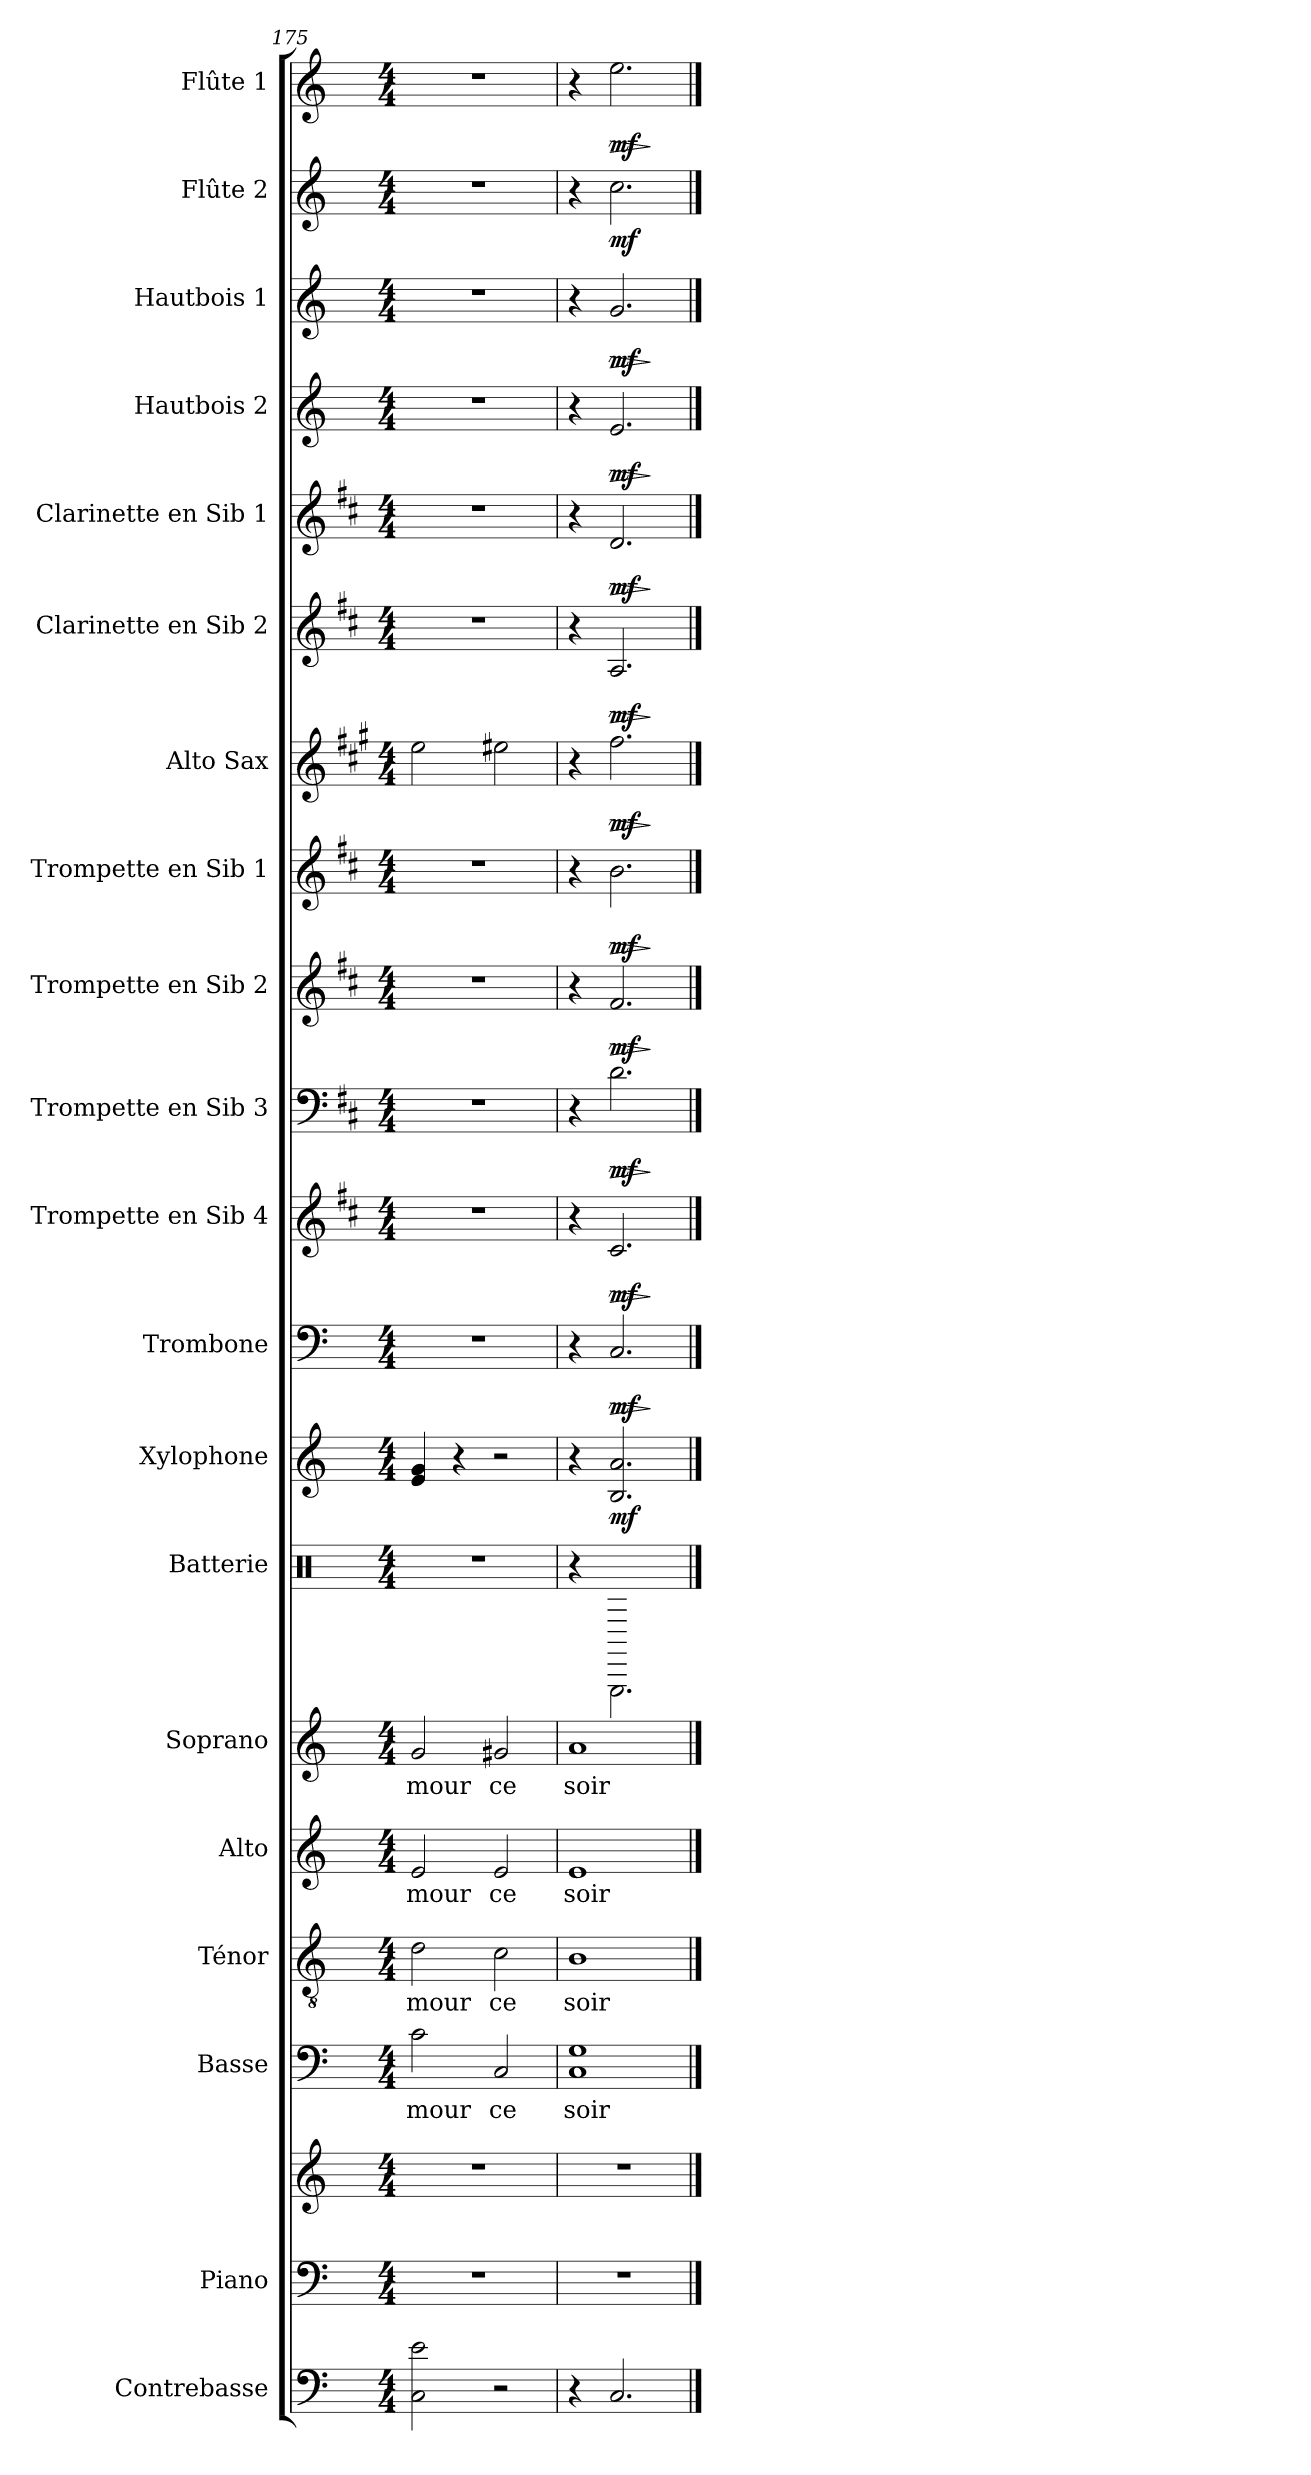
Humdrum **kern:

**kern	**kern	**kern	**kern	**text	**kern	**text	**kern	**text	**kern	**text	**kern	**kern	**dynam	**kern	**dynam	**kern	**dynam	**kern	**dynam	**kern	**dynam	**kern	**dynam	**kern	**dynam	**kern	**dynam	**kern	**dynam	**kern	**dynam	**kern	**dynam	**kern	**dynam	**kern	**dynam
*part20	*part19	*part19	*part18	*part18	*part17	*part17	*part16	*part16	*part15	*part15	*part14	*part13	*part13	*part12	*part12	*part11	*part11	*part10	*part10	*part9	*part9	*part8	*part8	*part7	*part7	*part6	*part6	*part5	*part5	*part4	*part4	*part3	*part3	*part2	*part2	*part1	*part1
*staff21	*staff20	*staff19	*staff18	*staff18	*staff17	*staff17	*staff16	*staff16	*staff15	*staff15	*staff14	*staff13	*staff13	*staff12	*staff12	*staff11	*staff11	*staff10	*staff10	*staff9	*staff9	*staff8	*staff8	*staff7	*staff7	*staff6	*staff6	*staff5	*staff5	*staff4	*staff4	*staff3	*staff3	*staff2	*staff2	*staff1	*staff1
*I"Contrebasse	*I"Piano	*	*I"Basse	*	*I"Ténor	*	*I"Alto	*	*I"Soprano	*	*I"Batterie	*I"Xylophone	*	*I"Trombone	*	*I"Trompette en Sib 4	*	*I"Trompette en Sib 3	*	*I"Trompette en Sib 2	*	*I"Trompette en Sib 1	*	*I"Alto Sax	*	*I"Clarinette en Sib 2	*	*I"Clarinette en Sib 1	*	*I"Hautbois 2	*	*I"Hautbois 1	*	*I"Flûte 2	*	*I"Flûte 1	*
*I'Cb.	*I'Pno	*	*I'Ba.	*	*I'T	*	*I'A	*	*I'S	*	*I'Batt.	*I'Xyl.	*	*I'Trb.	*	*I'Trp. (Sib) 4	*	*I'Trp. (Sib) 3	*	*I'Trp. (Sib) 2	*	*I'Trp. (Sib) 1	*	*I'A. Sx.	*	*I'Cl. (Sib) 2	*	*I'Cl. (Sib) 1	*	*I'Hb. 2	*	*I'Hb. 1	*	*I'Fl. 2	*	*I'Fl. 1	*
*clefF4	*clefF4	*clefG2	*clefF4	*	*clefGv2	*	*clefG2	*	*clefG2	*	*clefX	*clefG2	*	*clefF4	*	*clefG2	*	*clefF4	*	*clefG2	*	*clefG2	*	*clefG2	*	*clefG2	*	*clefG2	*	*clefG2	*	*clefG2	*	*clefG2	*	*clefG2	*
*ITrd7c12	*	*	*	*	*	*	*	*	*	*	*	*ITrd-7c-12	*	*	*	*ITrd1c2	*	*ITrd1c2	*	*ITrd1c2	*	*ITrd1c2	*	*ITrd5c9	*	*ITrd1c2	*	*ITrd1c2	*	*	*	*	*	*	*	*	*
*k[]	*k[]	*k[]	*k[]	*	*k[]	*	*k[]	*	*k[]	*	*k[]	*k[]	*	*k[]	*	*k[]	*	*k[]	*	*k[]	*	*k[]	*	*k[]	*	*k[]	*	*k[]	*	*k[]	*	*k[]	*	*k[]	*	*k[]	*
*C:	*C:	*C:	*C:	*	*C:	*	*C:	*	*C:	*	*C:	*C:	*	*C:	*	*C:	*	*C:	*	*C:	*	*C:	*	*C:	*	*C:	*	*C:	*	*C:	*	*C:	*	*C:	*	*C:	*
*M4/4	*M4/4	*M4/4	*M4/4	*	*M4/4	*	*M4/4	*	*M4/4	*	*M4/4	*M4/4	*	*M4/4	*	*M4/4	*	*M4/4	*	*M4/4	*	*M4/4	*	*M4/4	*	*M4/4	*	*M4/4	*	*M4/4	*	*M4/4	*	*M4/4	*	*M4/4	*
=175	=175	=175	=175	=175	=175	=175	=175	=175	=175	=175	=175	=175	=175	=175	=175	=175	=175	=175	=175	=175	=175	=175	=175	=175	=175	=175	=175	=175	=175	=175	=175	=175	=175	=175	=175	=175	=175
!	!	!	!	!LO:LY:b	!	!	!	!	!	!	!	!	!	!	!	!	!	!	!	!	!	!	!	!	!	!	!	!	!	!	!	!	!	!	!	!	!
!	!	!	!	!	!	!LO:LY:b	!	!	!	!	!	!	!	!	!	!	!	!	!	!	!	!	!	!	!	!	!	!	!	!	!	!	!	!	!	!	!
!	!	!	!	!	!	!	!	!LO:LY:b	!	!	!	!	!	!	!	!	!	!	!	!	!	!	!	!	!	!	!	!	!	!	!	!	!	!	!	!	!
!	!	!	!	!	!	!	!	!	!	!LO:LY:b	!	!	!	!	!	!	!	!	!	!	!	!	!	!	!	!	!	!	!	!	!	!	!	!	!	!	!
2CC\ 2E\	1r	1r	2c\	mour	2d\	mour	2e/	mour	2g/	mour	1r	4ee/ 4gg/	.	1r	.	1r	.	1r	.	1r	.	1r	.	2g\	.	1r	.	1r	.	1r	.	1r	.	1r	.	1r	.
.	.	.	.	.	.	.	.	.	.	.	.	4r	.	.	.	.	.	.	.	.	.	.	.	.	.	.	.	.	.	.	.	.	.	.	.	.	.
!	!	!	!	!LO:LY:b	!	!	!	!	!	!	!	!	!	!	!	!	!	!	!	!	!	!	!	!	!	!	!	!	!	!	!	!	!	!	!	!	!
!	!	!	!	!	!	!LO:LY:b	!	!	!	!	!	!	!	!	!	!	!	!	!	!	!	!	!	!	!	!	!	!	!	!	!	!	!	!	!	!	!
!	!	!	!	!	!	!	!	!LO:LY:b	!	!	!	!	!	!	!	!	!	!	!	!	!	!	!	!	!	!	!	!	!	!	!	!	!	!	!	!	!
!	!	!	!	!	!	!	!	!	!	!LO:LY:b	!	!	!	!	!	!	!	!	!	!	!	!	!	!	!	!	!	!	!	!	!	!	!	!	!	!	!
2r	.	.	2C/	ce	2c\	ce	2e/	ce	2g#X/	ce	.	2r	.	.	.	.	.	.	.	.	.	.	.	2g#X\	.	.	.	.	.	.	.	.	.	.	.	.	.
=176	=176	=176	=176	=176	=176	=176	=176	=176	=176	=176	=176	=176	=176	=176	=176	=176	=176	=176	=176	=176	=176	=176	=176	=176	=176	=176	=176	=176	=176	=176	=176	=176	=176	=176	=176	=176	=176
!	!	!	!	!LO:LY:b	!	!	!	!	!	!	!	!	!	!	!	!	!	!	!	!	!	!	!	!	!	!	!	!	!	!	!	!	!	!	!	!	!
!	!	!	!	!	!	!LO:LY:b	!	!	!	!	!	!	!	!	!	!	!	!	!	!	!	!	!	!	!	!	!	!	!	!	!	!	!	!	!	!	!
!	!	!	!	!	!	!	!	!LO:LY:b	!	!	!	!	!	!	!	!	!	!	!	!	!	!	!	!	!	!	!	!	!	!	!	!	!	!	!	!	!
!	!	!	!	!	!	!	!	!	!	!LO:LY:b	!	!	!	!	!	!	!	!	!	!	!	!	!	!	!	!	!	!	!	!	!	!	!	!	!	!	!
4r	1r	1r	1C 1G	soir	1B	soir	1e	soir	1a	soir	4r	4r	.	4r	.	4r	.	4r	.	4r	.	4r	.	4r	.	4r	.	4r	.	4r	.	4r	.	4r	.	4r	.
!	!	!	!	!	!	!	!	!	!	!	!	!	!LO:DY:b	!	!LO:HP:b	!	!LO:HP:b	!	!LO:HP:b	!	!LO:HP:b	!	!LO:HP:b	!	!LO:HP:b	!	!LO:HP:b	!	!LO:HP:b	!	!LO:HP:b	!	!LO:HP:b	!	!	!	!LO:HP:b
!	!	!	!	!	!	!	!	!	!	!	!	!	!	!	!LO:DY:n=1:b	!	!LO:DY:n=1:b	!	!LO:DY:n=1:b	!	!LO:DY:n=1:b	!	!LO:DY:n=1:b	!	!LO:DY:n=1:b	!	!LO:DY:n=1:b	!	!LO:DY:n=1:b	!	!LO:DY:n=1:b	!	!LO:DY:n=1:b	!	!LO:DY:b	!	!LO:DY:n=1:b
2.CC/	.	.	.	.	.	.	.	.	.	.	2.RGGG\	2.b/ 2.aa/	mf	2.C/	> mf	2.B/	> mf	2.c\	> mf	2.e/	> mf	2.a\	> mf	2.a\	> mf	2.G/	> mf	2.c/	> mf	2.e/	> mf	2.g/	> mf	2.cc\	mf	2.ee\	> mf
.	.	.	.	.	.	.	.	.	.	.	.	.	.	.	]	.	]	.	]	.	]	.	]	.	]	.	]	.	]	.	]	.	]	.	.	.	]
==	==	==	==	==	==	==	==	==	==	==	==	==	==	==	==	==	==	==	==	==	==	==	==	==	==	==	==	==	==	==	==	==	==	==	==	==	==
*-	*-	*-	*-	*-	*-	*-	*-	*-	*-	*-	*-	*-	*-	*-	*-	*-	*-	*-	*-	*-	*-	*-	*-	*-	*-	*-	*-	*-	*-	*-	*-	*-	*-	*-	*-	*-	*-
